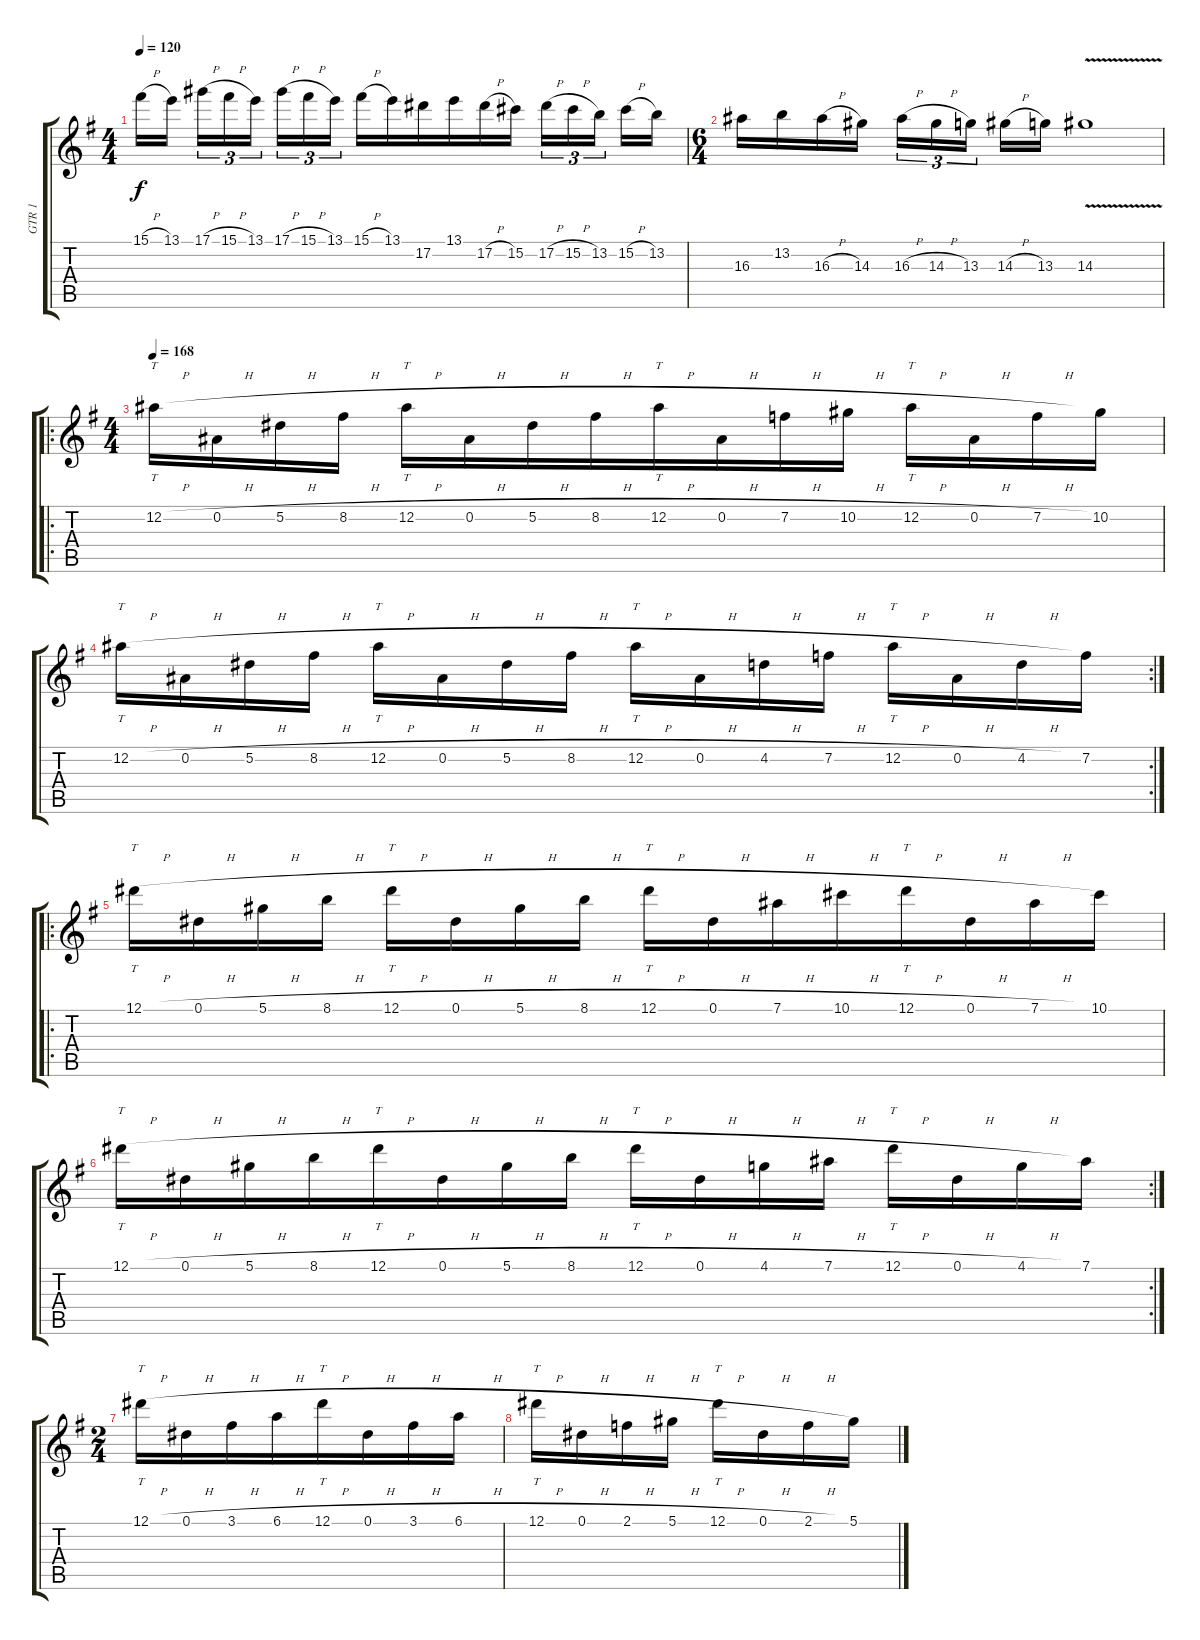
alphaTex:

\track ("GTR 1" "GTR 1") {instrument distortionguitar}
\staff {score tabs}
\tuning (Eb4 Bb3 Gb3 Db3 Ab2 Eb2) {hide}
\ts (4 4)
\tempo 120
\clef g2
\ks eminor
15.1{h}.16{dy f} 13.1.16{beam splitsecondary} 17.1{h}.16{tu (3 2) beam merge} 15.1{h}.16{tu (3 2)} 13.1.16{tu (3 2)} 17.1{h}.16{tu (3 2) beam merge} 15.1{h}.16{tu (3 2)} 13.1.16{tu (3 2) beam splitsecondary} 15.1{h}.16{beam merge} 13.1.16{beam merge} 17.2.16 13.1.16 17.2{h}.16 15.2.16 17.2{h}.16{tu (3 2)} 15.2{h}.16{tu (3 2)} 13.2.16{tu (3 2) beam splitsecondary} 15.2{h}.16 13.2.16 |
\ts (6 4)
16.3.16 13.2.16 16.3{h}.16{beam merge} 14.3.16{beam splitsecondary} 16.3{h}.16{tu (3 2) beam merge} 14.3{h}.16{tu (3 2) beam merge} 13.3.16{tu (3 2) beam splitsecondary} 14.3{h}.16 13.3.16 14.3{v}.1 |
\ro
\ts (4 4)
\tempo 168
12.2{h}.16{tt beam merge} 0.2{h}.16{beam merge} 5.2{h}.16{beam merge} 8.2{h}.16 12.2{h}.16{tt} 0.2{h}.16 5.2{h}.16 8.2{h}.16{beam merge} 12.2{h}.16{tt} 0.2{h}.16{beam merge} 7.2{h}.16 10.2{h}.16 12.2{h}.16{tt} 0.2{h}.16 7.2{h}.16 10.2.16 |
\rc 2
12.2{h}.16{tt} 0.2{h}.16{beam merge} 5.2{h}.16 8.2{h}.16 12.2{h}.16{tt} 0.2{h}.16{beam merge} 5.2{h}.16 8.2{h}.16 12.2{h}.16{tt} 0.2{h}.16{beam merge} 4.2{h}.16{beam merge} 7.2{h}.16 12.2{h}.16{tt} 0.2{h}.16 4.2{h}.16 7.2.16 |
\ro
12.1{h}.16{tt beam merge} 0.1{h}.16 5.1{h}.16{beam merge} 8.1{h}.16 12.1{h}.16{tt beam merge} 0.1{h}.16 5.1{h}.16 8.1{h}.16 12.1{h}.16{tt} 0.1{h}.16{beam merge} 7.1{h}.16 10.1{h}.16{beam merge} 12.1{h}.16{tt beam merge} 0.1{h}.16{beam merge} 7.1{h}.16 10.1.16 |
\rc 2
12.1{h}.16{tt beam merge} 0.1{h}.16 5.1{h}.16 8.1{h}.16{beam merge} 12.1{h}.16{tt beam merge} 0.1{h}.16{beam merge} 5.1{h}.16 8.1{h}.16 12.1{h}.16{tt} 0.1{h}.16 4.1{h}.16{beam merge} 7.1{h}.16 12.1{h}.16{tt beam merge} 0.1{h}.16 4.1{h}.16 7.1.16 |
\ts (2 4)
12.1{h}.16{tt} 0.1{h}.16{beam merge} 3.1{h}.16 6.1{h}.16{beam merge} 12.1{h}.16{tt beam merge} 0.1{h}.16 3.1{h}.16{beam merge} 6.1{h}.16 |
12.1{h}.16{tt beam merge} 0.1{h}.16 2.1{h}.16{beam merge} 5.1{h}.16 12.1{h}.16{tt} 0.1{h}.16{beam merge} 2.1{h}.16 5.1{h}.16
